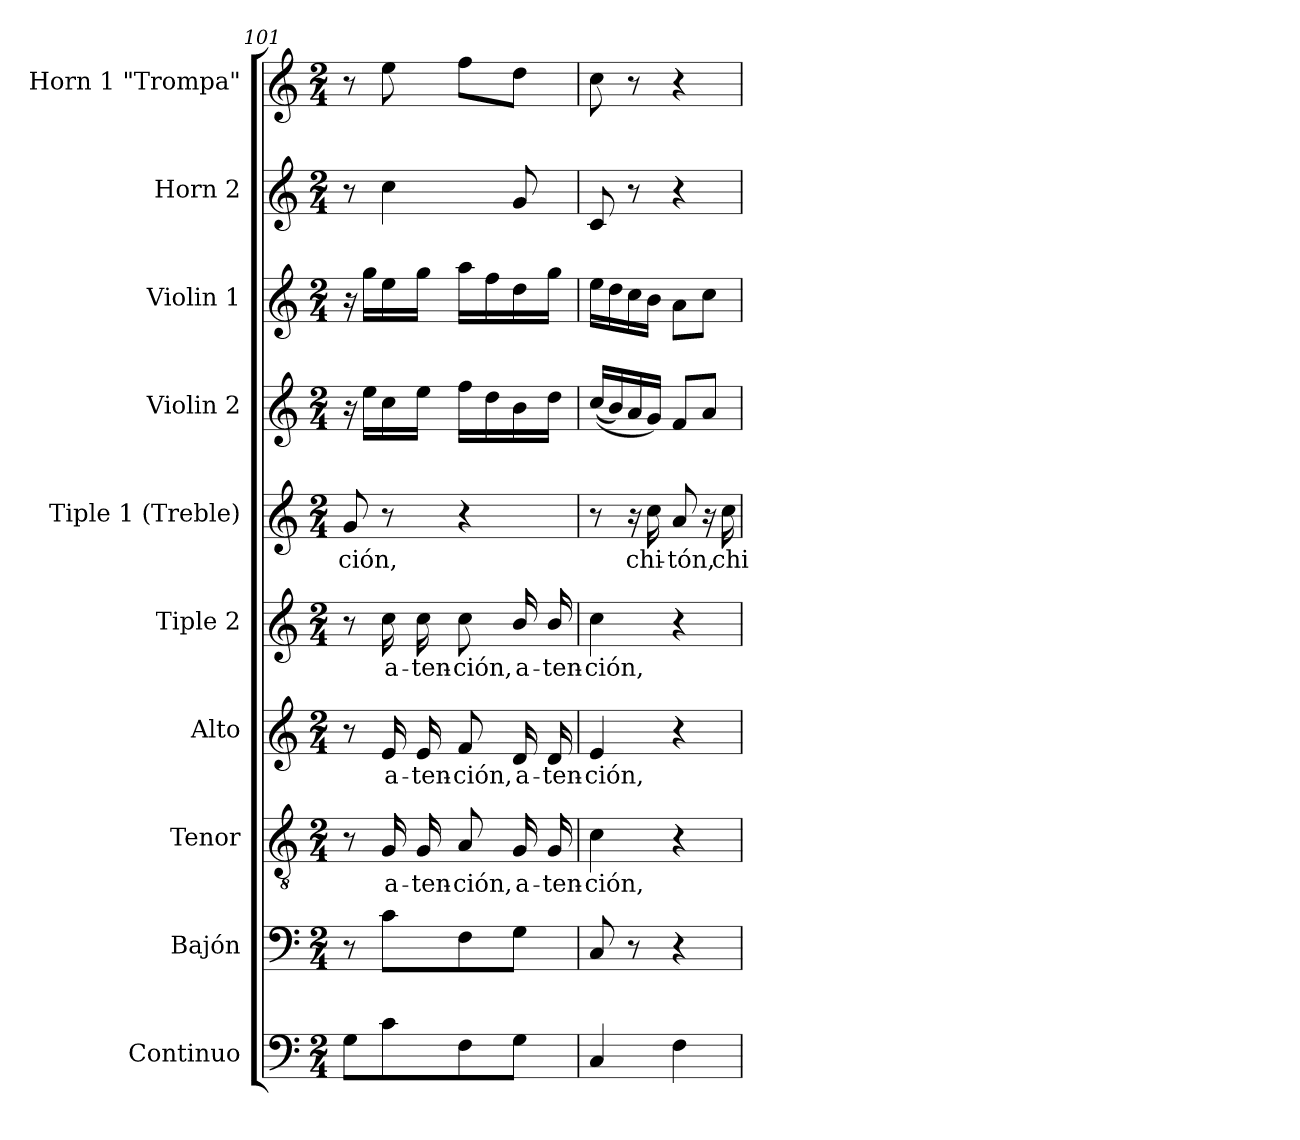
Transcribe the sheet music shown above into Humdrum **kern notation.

**kern	**kern	**kern	**text	**kern	**text	**kern	**text	**kern	**text	**kern	**kern	**kern	**kern
*part10	*part9	*part8	*part8	*part7	*part7	*part6	*part6	*part5	*part5	*part4	*part3	*part2	*part1
*staff10	*staff9	*staff8	*staff8	*staff7	*staff7	*staff6	*staff6	*staff5	*staff5	*staff4	*staff3	*staff2	*staff1
*I"Continuo	*I"Bajón	*I"Tenor	*	*I"Alto	*	*I"Tiple 2	*	*I"Tiple 1 (Treble)	*	*I"Violin 2	*I"Violin 1	*I"Horn 2	*I"Horn 1 "Trompa"
*I'Cont.	*	*I'T.	*	*I'A.	*	*	*	*	*	*I'Vln. 2	*I'Vln. 1	*I'Hn 1.	*I'Hn 1.
*clefF4	*clefF4	*clefGv2	*	*clefG2	*	*clefG2	*	*clefG2	*	*clefG2	*clefG2	*clefG2	*clefG2
*	*	*ITrd7c12	*	*	*	*	*	*	*	*	*	*ITrd7c12	*ITrd7c12
*k[]	*k[]	*k[]	*	*k[]	*	*k[]	*	*k[]	*	*k[]	*k[]	*k[]	*k[]
*C:	*C:	*C:	*	*C:	*	*C:	*	*C:	*	*C:	*C:	*C:	*C:
*M2/4	*M2/4	*M2/4	*	*M2/4	*	*M2/4	*	*M2/4	*	*M2/4	*M2/4	*M2/4	*M2/4
=101	=101	=101	=101	=101	=101	=101	=101	=101	=101	=101	=101	=101	=101
!	!	!	!	!	!	!	!	!	!LO:LY:b:color=#000000	!	!	!	!
8Gi\L	8r	8r	.	8r	.	8r	.	8gi/	-ción,	16r	16r	8r	8r
.	.	.	.	.	.	.	.	.	.	16eei\LL	16ggi\LL	.	.
!	!	!	!LO:LY:b:color=#000000	!	!	!	!	!	!	!	!	!	!
!	!	!	!	!	!LO:LY:b:color=#000000	!	!	!	!	!	!	!	!
!	!	!	!	!	!	!	!LO:LY:b:color=#000000	!	!	!	!	!	!
8ci\	8ci\L	16GGi/	a-	16ei/	a-	16cci\	a-	8r	.	16cci\	16eei\	4ci\	8ei\
!	!	!	!LO:LY:b:color=#000000	!	!	!	!	!	!	!	!	!	!
!	!	!	!	!	!LO:LY:b:color=#000000	!	!	!	!	!	!	!	!
!	!	!	!	!	!	!	!LO:LY:b:color=#000000	!	!	!	!	!	!
.	.	16GGi/	-ten-	16ei/	-ten-	16cci\	-ten-	.	.	16eei\JJ	16ggi\JJ	.	.
!	!	!	!LO:LY:b:color=#000000	!	!	!	!	!	!	!	!	!	!
!	!	!	!	!	!LO:LY:b:color=#000000	!	!	!	!	!	!	!	!
!	!	!	!	!	!	!	!LO:LY:b:color=#000000	!	!	!	!	!	!
8Fi\	8Fi\	8AAi/	-ción,	8fi/	-ción,	8cci\	-ción,	4r	.	16ffi\LL	16aai\LL	.	8fi\L
.	.	.	.	.	.	.	.	.	.	16ddi\	16ffi\	.	.
!	!	!	!LO:LY:b:color=#000000	!	!	!	!	!	!	!	!	!	!
!	!	!	!	!	!LO:LY:b:color=#000000	!	!	!	!	!	!	!	!
!	!	!	!	!	!	!	!LO:LY:b:color=#000000	!	!	!	!	!	!
8Gi\J	8Gi\J	16GGi/	a-	16di/	a-	16bi/	a-	.	.	16bi\	16ddi\	8Gi/	8di\J
!	!	!	!LO:LY:b:color=#000000	!	!	!	!	!	!	!	!	!	!
!	!	!	!	!	!LO:LY:b:color=#000000	!	!	!	!	!	!	!	!
!	!	!	!	!	!	!	!LO:LY:b:color=#000000	!	!	!	!	!	!
.	.	16GGi/	-ten-	16di/	-ten-	16bi/	-ten-	.	.	16ddi\JJ	16ggi\JJ	.	.
=102	=102	=102	=102	=102	=102	=102	=102	=102	=102	=102	=102	=102	=102
!	!	!	!LO:LY:b:color=#000000	!	!	!	!	!	!	!	!	!	!
!	!	!	!	!	!LO:LY:b:color=#000000	!	!	!	!	!	!	!	!
!	!	!	!	!	!	!	!LO:LY:b:color=#000000	!	!	!	!	!	!
4Ci/	8Ci/	4Ci\	-ción,	4ei/	-ción,	4cci\	-ción,	8r	.	((16cci/LL	16eei\LL	8Ci/	8ci\
.	.	.	.	.	.	.	.	.	.	16bi/)	16ddi\	.	.
.	8r	.	.	.	.	.	.	16r	.	16ai/	16cci\	8r	8r
!	!	!	!	!	!	!	!	!	!LO:LY:b:color=#000000	!	!	!	!
.	.	.	.	.	.	.	.	16cci\	chi-	16gi/JJ)	16bi\JJ	.	.
!	!	!	!	!	!	!	!	!	!LO:LY:b:color=#000000	!	!	!	!
4Fi\	4r	4r	.	4r	.	4r	.	8ai/	-tón,	8fi/L	8ai\L	4r	4r
.	.	.	.	.	.	.	.	16r	.	8ai/J	8cci\J	.	.
!	!	!	!	!	!	!	!	!	!LO:LY:b:color=#000000	!	!	!	!
.	.	.	.	.	.	.	.	16cci\	chi-	.	.	.	.
=	=	=	=	=	=	=	=	=	=	=	=	=	=
*-	*-	*-	*-	*-	*-	*-	*-	*-	*-	*-	*-	*-	*-
